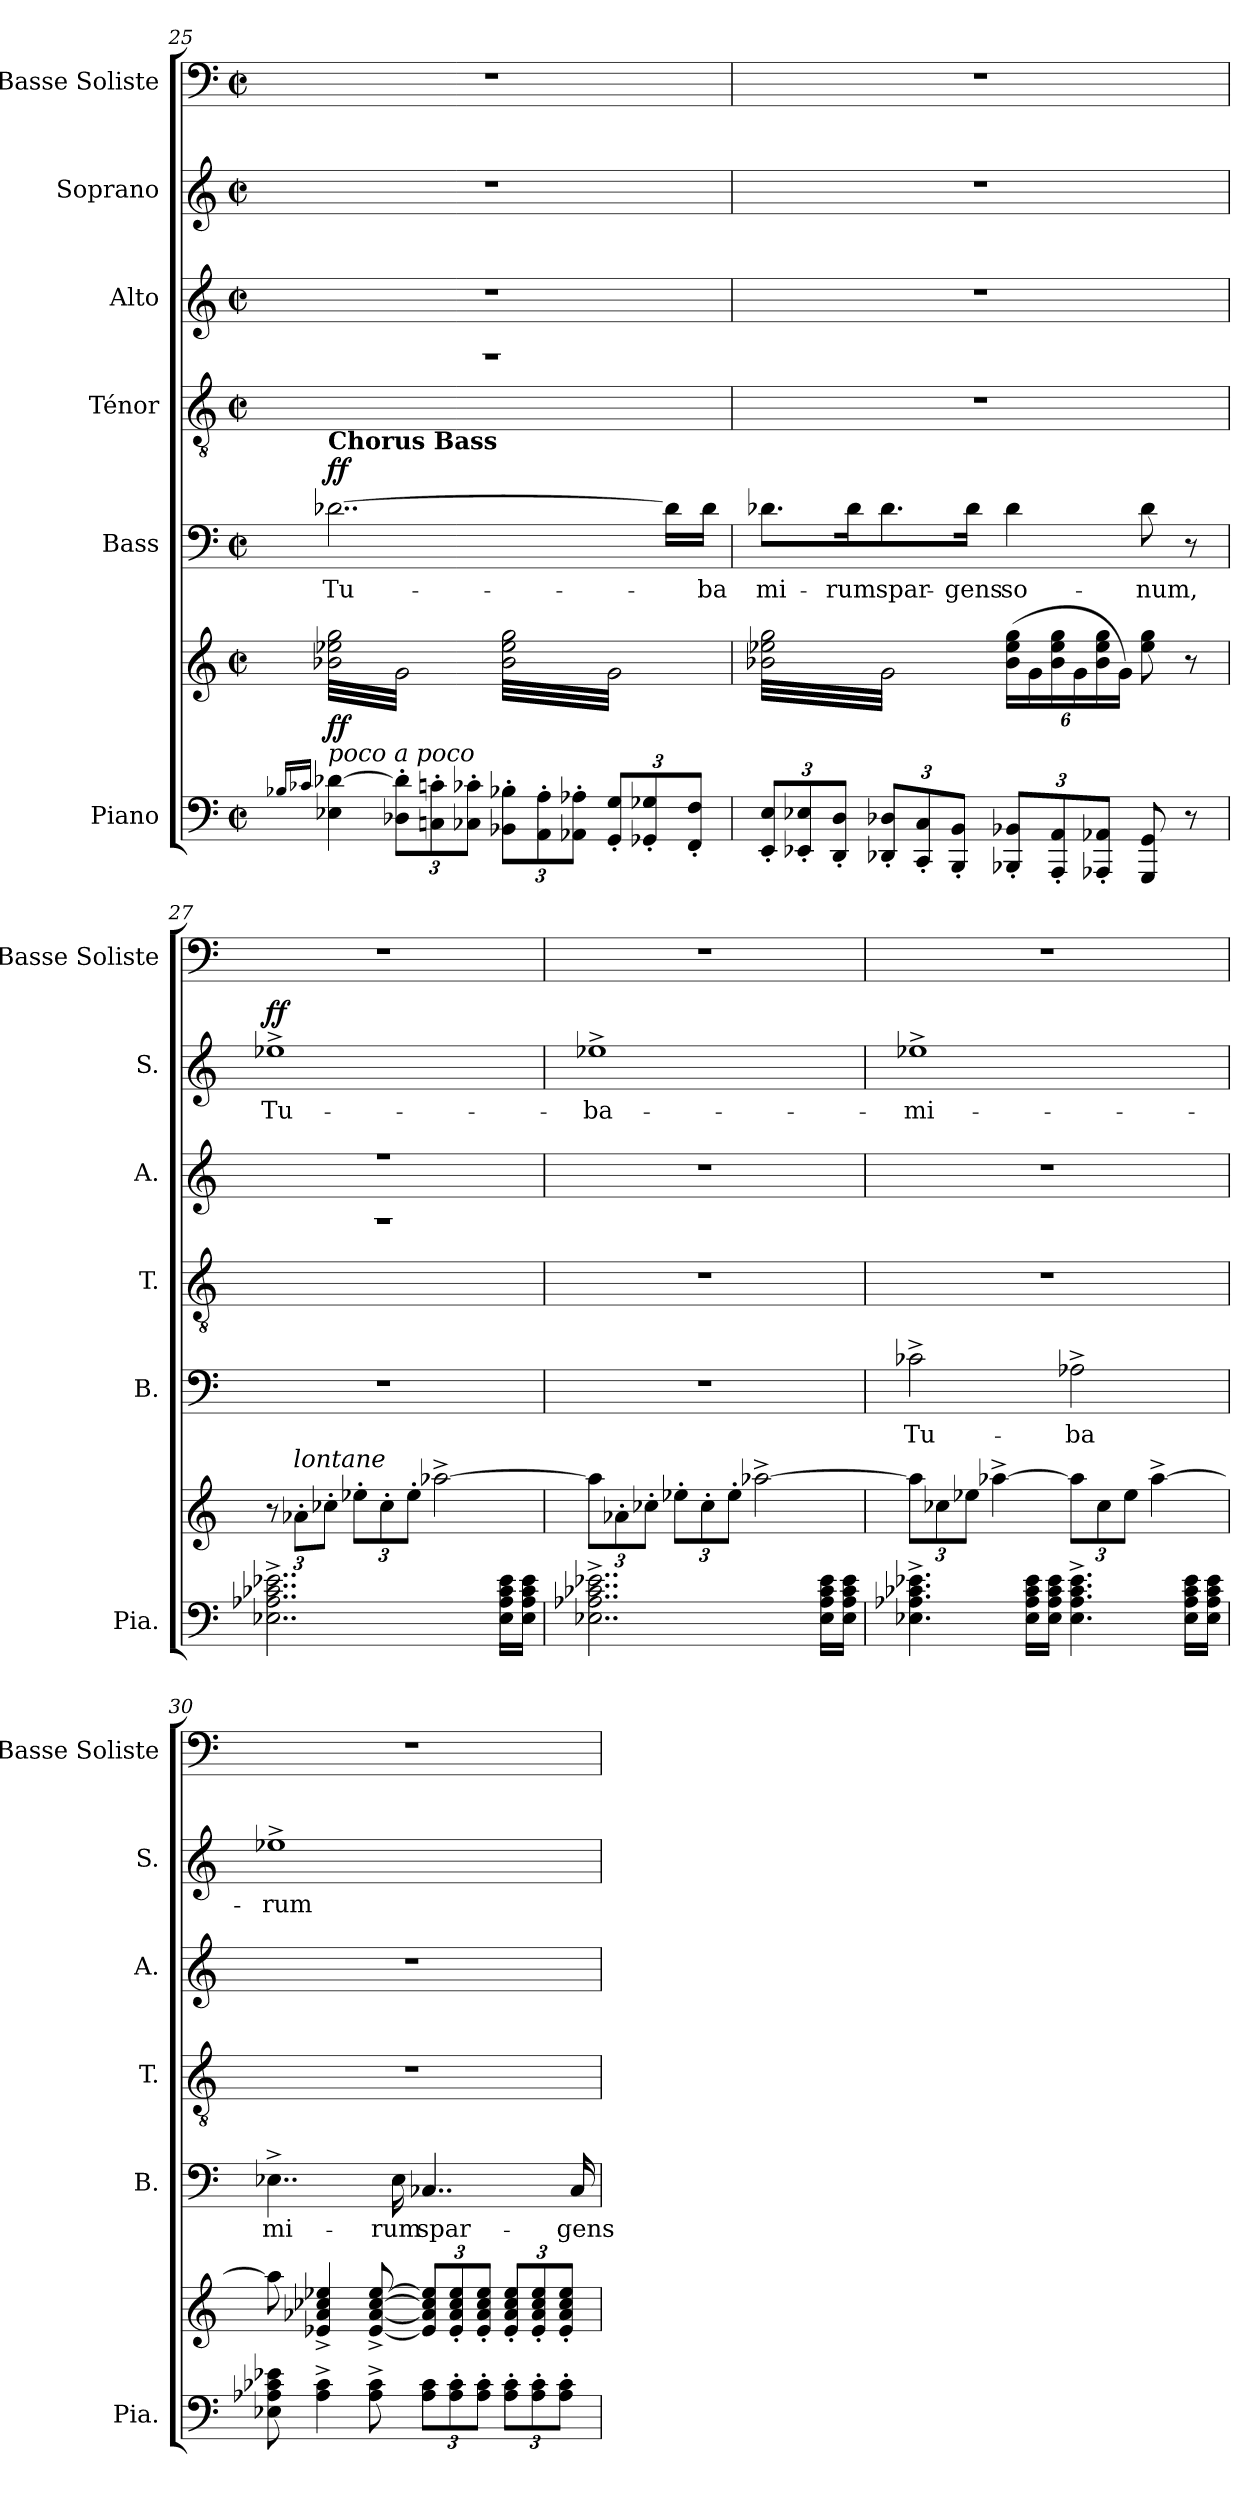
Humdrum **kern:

**kern	**kern	**dynam	**kern	**text	**dynam	**kern	**kern	**kern	**text	**dynam	**kern
*part6	*part6	*part6	*part5	*part5	*part5	*part4	*part3	*part2	*part2	*part2	*part1
*staff7	*staff6	*staff6/7	*staff5	*staff5	*staff5	*staff4	*staff3	*staff2	*staff2	*staff2	*staff1
*I"Piano	*	*	*I"Bass	*	*	*I"Ténor	*I"Alto	*I"Soprano	*	*	*I"Basse Soliste
*I'Pia.	*	*	*I'B.	*	*	*I'T.	*I'A.	*I'S.	*	*	*I'Basse Soliste
*clefF4	*clefG2	*	*clefF4	*	*	*clefGv2	*clefG2	*clefG2	*	*	*clefF4
*k[]	*k[]	*	*k[]	*	*	*k[]	*k[]	*k[]	*	*	*k[]
*M2/2	*M2/2	*	*M2/2	*	*	*M2/2	*M2/2	*M2/2	*	*	*M2/2
*met(c|)	*met(c|)	*	*met(c|)	*	*	*met(c|)	*met(c|)	*met(c|)	*	*	*met(c|)
=25	=25	=25	=25	=25	=25	=25	=25	=25	=25	=25	=25
16qB-X/LL	.	.	.	.	.	.	.	.	.	.	.
16qc-X/JJ	.	.	.	.	.	.	.	.	.	.	.
*	*Xbrackettup	*	*	*	*	*	*	*	*	*	*
!	!	!	!	!	!	!	!	!LO:TX:a:B:t=Chorus Soprani	!	!	!
!	!	!	!	!	!	!	!LO:TX:a:B:t=Chorus Alti	!	!	!	!
!	!	!	!	!	!	!LO:TX:a:B:t=Chorus Tenors	!	!	!	!	!
!	!	!	!LO:TX:a:B:t=Chorus Bass	!	!	!	!	!	!	!	!
!LO:TX:a:i:t=poco a poco	!	!	!	!	!	!	!	!	!	!	!
!	!LO:N:vis=16.	!LO:DY:b	!	!LO:LY:b	!LO:DY:a	!	!	!	!	!	!
*	*	*	*	*	*	*^	*^	*^	*	*	*
*	*tremolo	*	*	*	*	*	*	*	*	*	*	*	*	*
4E-X\ [4d-X\	(>32b-X\ 32ee-X\ 32gg\LLL	ff	[2..d-X\	Tu-	ff	1r	1gyy	1r	1gyy	1r	1gyy	.	.	1r
.	32g\)	.	.	.	.	.	.	.	.	.	.	.	.	.
.	32b-X\ 32ee-X\ 32gg\	.	.	.	.	.	.	.	.	.	.	.	.	.
.	32g\)	.	.	.	.	.	.	.	.	.	.	.	.	.
.	32b-X\ 32ee-X\ 32gg\	.	.	.	.	.	.	.	.	.	.	.	.	.
.	32g\)	.	.	.	.	.	.	.	.	.	.	.	.	.
.	32b-X\ 32ee-X\ 32gg\	.	.	.	.	.	.	.	.	.	.	.	.	.
.	32g\)	.	.	.	.	.	.	.	.	.	.	.	.	.
*Xbrackettup	*	*	*	*	*	*	*	*	*	*	*	*	*	*
!	!LO:N:vis=4.	!	!	!	!	!	!	!	!	!	!	!	!	!
12D-X\' 12d-\]'L	32b-X\ 32ee-X\ 32gg\	.	.	.	.	.	.	.	.	.	.	.	.	.
.	32g\)	.	.	.	.	.	.	.	.	.	.	.	.	.
.	32b-X\ 32ee-X\ 32gg\	.	.	.	.	.	.	.	.	.	.	.	.	.
12Cn\' 12cn\'	.	.	.	.	.	.	.	.	.	.	.	.	.	.
.	32g\)	.	.	.	.	.	.	.	.	.	.	.	.	.
.	32b-X\ 32ee-X\ 32gg\	.	.	.	.	.	.	.	.	.	.	.	.	.
.	32g\)	.	.	.	.	.	.	.	.	.	.	.	.	.
12C-X\' 12c-X\'J	.	.	.	.	.	.	.	.	.	.	.	.	.	.
.	32b-X\ 32ee-X\ 32gg\	.	.	.	.	.	.	.	.	.	.	.	.	.
.	32g\)JJJ	.	.	.	.	.	.	.	.	.	.	.	.	.
!	!LO:N:vis=16.	!	!	!	!	!	!	!	!	!	!	!	!	!
12BB-X\' 12B-\'L	(>32b-\ 32ee-\ 32gg\LLL	.	.	.	.	.	.	.	.	.	.	.	.	.
.	32g\)	.	.	.	.	.	.	.	.	.	.	.	.	.
.	32b-\ 32ee-\ 32gg\	.	.	.	.	.	.	.	.	.	.	.	.	.
12AA\' 12A\'	.	.	.	.	.	.	.	.	.	.	.	.	.	.
.	32g\)	.	.	.	.	.	.	.	.	.	.	.	.	.
.	32b-\ 32ee-\ 32gg\	.	.	.	.	.	.	.	.	.	.	.	.	.
.	32g\)	.	.	.	.	.	.	.	.	.	.	.	.	.
12AA-X\' 12A-X\'J	.	.	.	.	.	.	.	.	.	.	.	.	.	.
.	32b-\ 32ee-\ 32gg\	.	.	.	.	.	.	.	.	.	.	.	.	.
.	32g\)	.	.	.	.	.	.	.	.	.	.	.	.	.
!	!LO:N:vis=4.	!	!	!	!	!	!	!	!	!	!	!	!	!
12GG/' 12G/'L	32b-\ 32ee-\ 32gg\	.	.	.	.	.	.	.	.	.	.	.	.	.
.	32g\)	.	.	.	.	.	.	.	.	.	.	.	.	.
.	32b-\ 32ee-\ 32gg\	.	.	.	.	.	.	.	.	.	.	.	.	.
12GG-X/' 12G-X/'	.	.	.	.	.	.	.	.	.	.	.	.	.	.
.	32g\)	.	.	.	.	.	.	.	.	.	.	.	.	.
.	32b-\ 32ee-\ 32gg\	.	16d-\LL]	.	.	.	.	.	.	.	.	.	.	.
.	32g\)	.	.	.	.	.	.	.	.	.	.	.	.	.
12FF/' 12F/'J	.	.	.	.	.	.	.	.	.	.	.	.	.	.
!	!	!	!	!LO:LY:b	!	!	!	!	!	!	!	!	!	!
.	32b-\ 32ee-\ 32gg\	.	16d-\JJ	-ba	.	.	.	.	.	.	.	.	.	.
.	32g\)JJJ	.	.	.	.	.	.	.	.	.	.	.	.	.
*	*	*	*	*	*	*v	*v	*	*	*v	*v	*	*	*
*	*	*	*	*	*	*	*v	*v	*	*	*	*
=26	=26	=26	=26	=26	=26	=26	=26	=26	=26	=26	=26
!	!LO:N:vis=16.	!	!	!LO:LY:b	!	!	!	!	!	!	!
12EE/' 12E/'L	(>32b-X\ 32ee-X\ 32gg\LLL	.	8.d-X\L	mi-	.	1r	1r	1r	.	.	1r
.	32g\)	.	.	.	.	.	.	.	.	.	.
.	32b-X\ 32ee-X\ 32gg\	.	.	.	.	.	.	.	.	.	.
12EE-X/' 12E-X/'	.	.	.	.	.	.	.	.	.	.	.
.	32g\)	.	.	.	.	.	.	.	.	.	.
.	32b-X\ 32ee-X\ 32gg\	.	.	.	.	.	.	.	.	.	.
.	32g\)	.	.	.	.	.	.	.	.	.	.
12DD/' 12D/'J	.	.	.	.	.	.	.	.	.	.	.
!	!	!	!	!LO:LY:b	!	!	!	!	!	!	!
.	32b-X\ 32ee-X\ 32gg\	.	16d-\K	-rum	.	.	.	.	.	.	.
.	32g\)	.	.	.	.	.	.	.	.	.	.
!	!LO:N:vis=4.	!	!	!LO:LY:b	!	!	!	!	!	!	!
12DD-X/' 12D-X/'L	32b-X\ 32ee-X\ 32gg\	.	8.d-\	spar-	.	.	.	.	.	.	.
.	32g\)	.	.	.	.	.	.	.	.	.	.
.	32b-X\ 32ee-X\ 32gg\	.	.	.	.	.	.	.	.	.	.
12CC/' 12C/'	.	.	.	.	.	.	.	.	.	.	.
.	32g\)	.	.	.	.	.	.	.	.	.	.
.	32b-X\ 32ee-X\ 32gg\	.	.	.	.	.	.	.	.	.	.
.	32g\)	.	.	.	.	.	.	.	.	.	.
12BBB/' 12BB/'J	.	.	.	.	.	.	.	.	.	.	.
!	!	!	!	!LO:LY:b	!	!	!	!	!	!	!
.	32b-X\ 32ee-X\ 32gg\	.	16d-\Jk	-gens	.	.	.	.	.	.	.
.	32g\)JJJ	.	.	.	.	.	.	.	.	.	.
*	*Xtremolo	*	*	*	*	*	*	*	*	*	*
!	!	!	!	!LO:LY:b	!	!	!	!	!	!	!
12BBB-X/' 12BB-X/'L	(>24b-\ 24ee-\ 24gg\LL	.	4d-\	so-	.	.	.	.	.	.	.
.	.	.	.	.	.	.	.	.	.	.	.
.	24g\	.	.	.	.	.	.	.	.	.	.
.	.	.	.	.	.	.	.	.	.	.	.
12AAA/' 12AA/'	24b-\ 24ee-\ 24gg\	.	.	.	.	.	.	.	.	.	.
.	.	.	.	.	.	.	.	.	.	.	.
.	24g\	.	.	.	.	.	.	.	.	.	.
.	.	.	.	.	.	.	.	.	.	.	.
12AAA-X/' 12AA-X/'J	24b-\ 24ee-\ 24gg\	.	.	.	.	.	.	.	.	.	.
.	.	.	.	.	.	.	.	.	.	.	.
.	24g\JJ)	.	.	.	.	.	.	.	.	.	.
.	.	.	.	.	.	.	.	.	.	.	.
!	!	!	!	!LO:LY:b	!	!	!	!	!	!	!
8GGG/ 8GG/	8ee-\ 8gg\	.	8d-\	-num,	.	.	.	.	.	.	.
8r	8r	.	8r	.	.	.	.	.	.	.	.
!!LO:LB:g=z
=27	=27	=27	=27	=27	=27	=27	=27	=27	=27	=27	=27
*	*	*	*	*	*	*^	*^	*	*	*	*
!	!	!	!	!	!	!	!	!	!	!	!LO:LY:b	!LO:DY:a	!
2..E-X\^ 2..A-X\^ 2..c-X\^ 2..e-X\^	12r	.	1r	.	.	1r	1b-Xyy	1r	1b-Xyy	1ee-X^	Tu-	ff	1r
!	!LO:TX:a:i:t=lontane	!	!	!	!	!	!	!	!	!	!	!	!
.	12a-X'\L	.	.	.	.	.	.	.	.	.	.	.	.
.	12cc-X'\J	.	.	.	.	.	.	.	.	.	.	.	.
.	12ee-X'\L	.	.	.	.	.	.	.	.	.	.	.	.
.	12cc-'\	.	.	.	.	.	.	.	.	.	.	.	.
.	12ee-'\J	.	.	.	.	.	.	.	.	.	.	.	.
.	[2aa-X^\	.	.	.	.	.	.	.	.	.	.	.	.
16E-\ 16A-\ 16c-\ 16e-\LL	.	.	.	.	.	.	.	.	.	.	.	.	.
16E-\ 16A-\ 16c-\ 16e-\JJ	.	.	.	.	.	.	.	.	.	.	.	.	.
*	*	*	*	*	*	*v	*v	*	*	*	*	*	*
*	*	*	*	*	*	*	*v	*v	*	*	*	*
=28	=28	=28	=28	=28	=28	=28	=28	=28	=28	=28	=28
!	!	!	!	!	!	!	!	!	!LO:LY:b	!	!
2..E-X\^ 2..A-X\^ 2..c-X\^ 2..e-X\^	12aa-\L]	.	1r	.	.	1r	1r	1ee-X^	-ba-	.	1r
.	12a-X'\	.	.	.	.	.	.	.	.	.	.
.	12cc-X'\J	.	.	.	.	.	.	.	.	.	.
.	12ee-X'\L	.	.	.	.	.	.	.	.	.	.
.	12cc-'\	.	.	.	.	.	.	.	.	.	.
.	12ee-'\J	.	.	.	.	.	.	.	.	.	.
.	[2aa-X^\	.	.	.	.	.	.	.	.	.	.
16E-\ 16A-\ 16c-\ 16e-\LL	.	.	.	.	.	.	.	.	.	.	.
16E-\ 16A-\ 16c-\ 16e-\JJ	.	.	.	.	.	.	.	.	.	.	.
=29	=29	=29	=29	=29	=29	=29	=29	=29	=29	=29	=29
!	!	!	!	!LO:LY:b	!	!	!	!	!LO:LY:b	!	!
4.E-X\^ 4.A-X\^ 4.c-X\^ 4.e-X\^	12aa-\L]	.	2c-X^\	Tu-	.	1r	1r	1ee-X^	-mi-	.	1r
.	12cc-X\	.	.	.	.	.	.	.	.	.	.
.	12ee-X\J	.	.	.	.	.	.	.	.	.	.
.	[4aa-X^\	.	.	.	.	.	.	.	.	.	.
16E-\ 16A-\ 16c-\ 16e-\LL	.	.	.	.	.	.	.	.	.	.	.
16E-\ 16A-\ 16c-\ 16e-\JJ	.	.	.	.	.	.	.	.	.	.	.
!	!	!	!	!LO:LY:b	!	!	!	!	!	!	!
4.E-\^ 4.A-\^ 4.c-\^ 4.e-\^	12aa-\L]	.	2A-X^\	-ba	.	.	.	.	.	.	.
.	12cc-\	.	.	.	.	.	.	.	.	.	.
.	12ee-\J	.	.	.	.	.	.	.	.	.	.
.	[4aa-^\	.	.	.	.	.	.	.	.	.	.
16E-\ 16A-\ 16c-\ 16e-\LL	.	.	.	.	.	.	.	.	.	.	.
16E-\ 16A-\ 16c-\ 16e-\JJ	.	.	.	.	.	.	.	.	.	.	.
=30	=30	=30	=30	=30	=30	=30	=30	=30	=30	=30	=30
!	!	!	!	!LO:LY:b	!	!	!	!	!LO:LY:b	!	!
8E-X\ 8A-X\ 8c-X\ 8e-X\	8aa-\]	.	4..E-X^\	mi-	.	1r	1r	1ee-X^	-rum	.	1r
4A-\^ 4c-\^	4e-X/^ 4a-X/^ 4cc-X/^ 4ee-X/^	.	.	.	.	.	.	.	.	.	.
8A-\^ 8c-\^	[8e-/^ [8a-/^ [8cc-/^ [8ee-/^	.	.	.	.	.	.	.	.	.	.
!	!	!	!	!LO:LY:b	!	!	!	!	!	!	!
.	.	.	16E-\	-rum	.	.	.	.	.	.	.
!	!	!	!	!LO:LY:b	!	!	!	!	!	!	!
12A-\ 12c-\L	12e-/] 12a-/] 12cc-/] 12ee-/]L	.	4..C-X/	spar-	.	.	.	.	.	.	.
12A-\' 12c-\'	12e-/' 12a-/' 12cc-/' 12ee-/'	.	.	.	.	.	.	.	.	.	.
12A-\' 12c-\'J	12e-/' 12a-/' 12cc-/' 12ee-/'J	.	.	.	.	.	.	.	.	.	.
12A-\' 12c-\'L	12e-/' 12a-/' 12cc-/' 12ee-/'L	.	.	.	.	.	.	.	.	.	.
12A-\' 12c-\'	12e-/' 12a-/' 12cc-/' 12ee-/'	.	.	.	.	.	.	.	.	.	.
12A-\' 12c-\'J	12e-/' 12a-/' 12cc-/' 12ee-/'J	.	.	.	.	.	.	.	.	.	.
!	!	!	!	!LO:LY:b	!	!	!	!	!	!	!
.	.	.	16C-/	-gens	.	.	.	.	.	.	.
=	=	=	=	=	=	=	=	=	=	=	=
*-	*-	*-	*-	*-	*-	*-	*-	*-	*-	*-	*-
